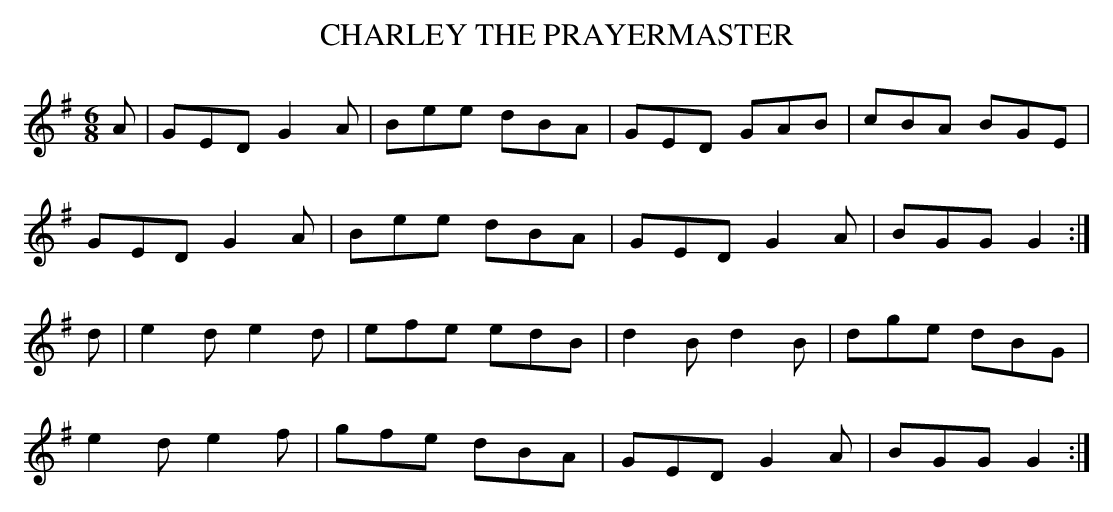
X:1
T:CHARLEY THE PRAYERMASTER
M:6/8
L:1/8
K:G
A|GED G2A|Bee dBA|GED GAB|cBA BGE|
GED G2A|Bee dBA|GED G2A|BGG G2 :|
d|e2d e2d|efe edB|d2B d2B|dge dBG|
e2d e2f|gfe dBA|GED G2A|BGG G2 :|
